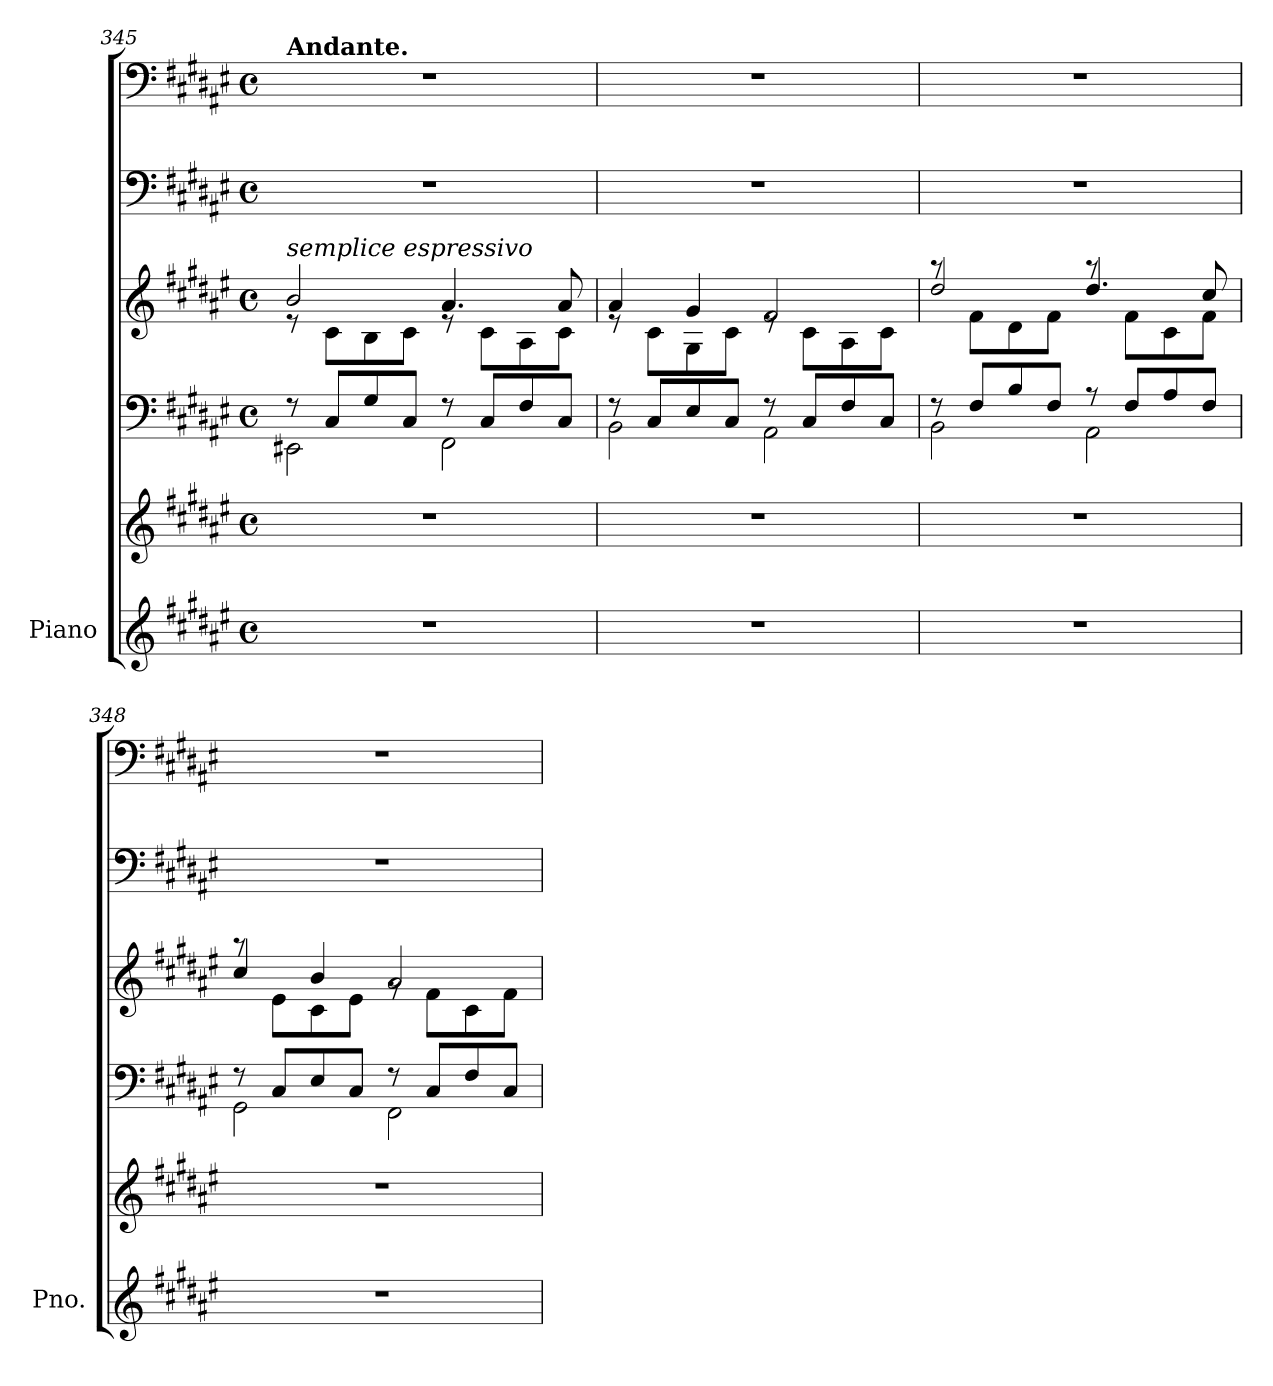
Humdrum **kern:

**kern	**kern	**kern	**kern	**kern	**kern
*part1	*part1	*part1	*part1	*part1	*part1
*staff6	*staff5	*staff4	*staff3	*staff2	*staff1
*I"Piano	*	*	*	*	*
*I'Pno.	*	*	*	*	*
*clefG2	*clefG2	*clefF4	*clefG2	*clefF4	*clefF4
*k[f#c#g#d#a#e#]	*k[f#c#g#d#a#e#]	*k[f#c#g#d#a#e#]	*k[f#c#g#d#a#e#]	*k[f#c#g#d#a#e#]	*k[f#c#g#d#a#e#]
*M4/4	*M4/4	*M4/4	*M4/4	*M4/4	*M4/4
*met(c)	*met(c)	*met(c)	*met(c)	*met(c)	*met(c)
=345	=345	=345	=345	=345	=345
*	*	*^	*^	*	*
!	!	!	!	!	!	!	!LO:TX:a:B:t=Andante.
!	!	!	!	!LO:TX:a:i:t=semplice espressivo	!	!	!
1r	1r	8r	2EE#X\	8re	2b/	1r	1r
.	.	8C#/L	.	8c#\L	.	.	.
.	.	8G#/	.	8B\	.	.	.
.	.	8C#/J	.	8c#\J	.	.	.
.	.	8r	2FF#\	8re	4.a#/	.	.
.	.	8C#/L	.	8c#\L	.	.	.
.	.	8F#/	.	8A#\	.	.	.
.	.	8C#/J	.	8c#\J	8a#/	.	.
=346	=346	=346	=346	=346	=346	=346	=346
*	*	*	*	*	*	*	*MM85
1r	1r	8r	2BB\	8re	4a#/	1r	1r
.	.	8C#/L	.	8c#\L	.	.	.
.	.	8E#/	.	8G#\	4g#/	.	.
.	.	8C#/J	.	8c#\J	.	.	.
.	.	8r	2AA#\	8re	2f#/	.	.
.	.	8C#/L	.	8c#\L	.	.	.
.	.	8F#/	.	8A#\	.	.	.
.	.	8C#/J	.	8c#\J	.	.	.
=347	=347	=347	=347	=347	=347	=347	=347
*	*	*	*	*	*	*	*MM85
1r	1r	8r	2BB\	8r	2dd#/	1r	1r
.	.	8F#/L	.	8f#\L	.	.	.
.	.	8B/	.	8d#\	.	.	.
.	.	8F#/J	.	8f#\J	.	.	.
.	.	8r	2AA#\	8r	4.dd#/	.	.
.	.	8F#/L	.	8f#\L	.	.	.
.	.	8A#/	.	8c#\	.	.	.
.	.	8F#/J	.	8f#\J	8cc#/	.	.
!!LO:LB:g=z
=348	=348	=348	=348	=348	=348	=348	=348
*	*	*	*	*	*	*	*MM85
1r	1r	8r	2GG#\	8r	4cc#/	1r	1r
.	.	8C#/L	.	8e#\L	.	.	.
.	.	8E#/	.	8c#\	4b/	.	.
.	.	8C#/J	.	8e#\J	.	.	.
.	.	8r	2FF#\	8rg	2a#/	.	.
.	.	8C#/L	.	8f#\L	.	.	.
.	.	8F#/	.	8c#\	.	.	.
.	.	8C#/J	.	8f#\J	.	.	.
*	*	*v	*v	*	*	*	*
*	*	*	*v	*v	*	*
=	=	=	=	=	=
*-	*-	*-	*-	*-	*-
